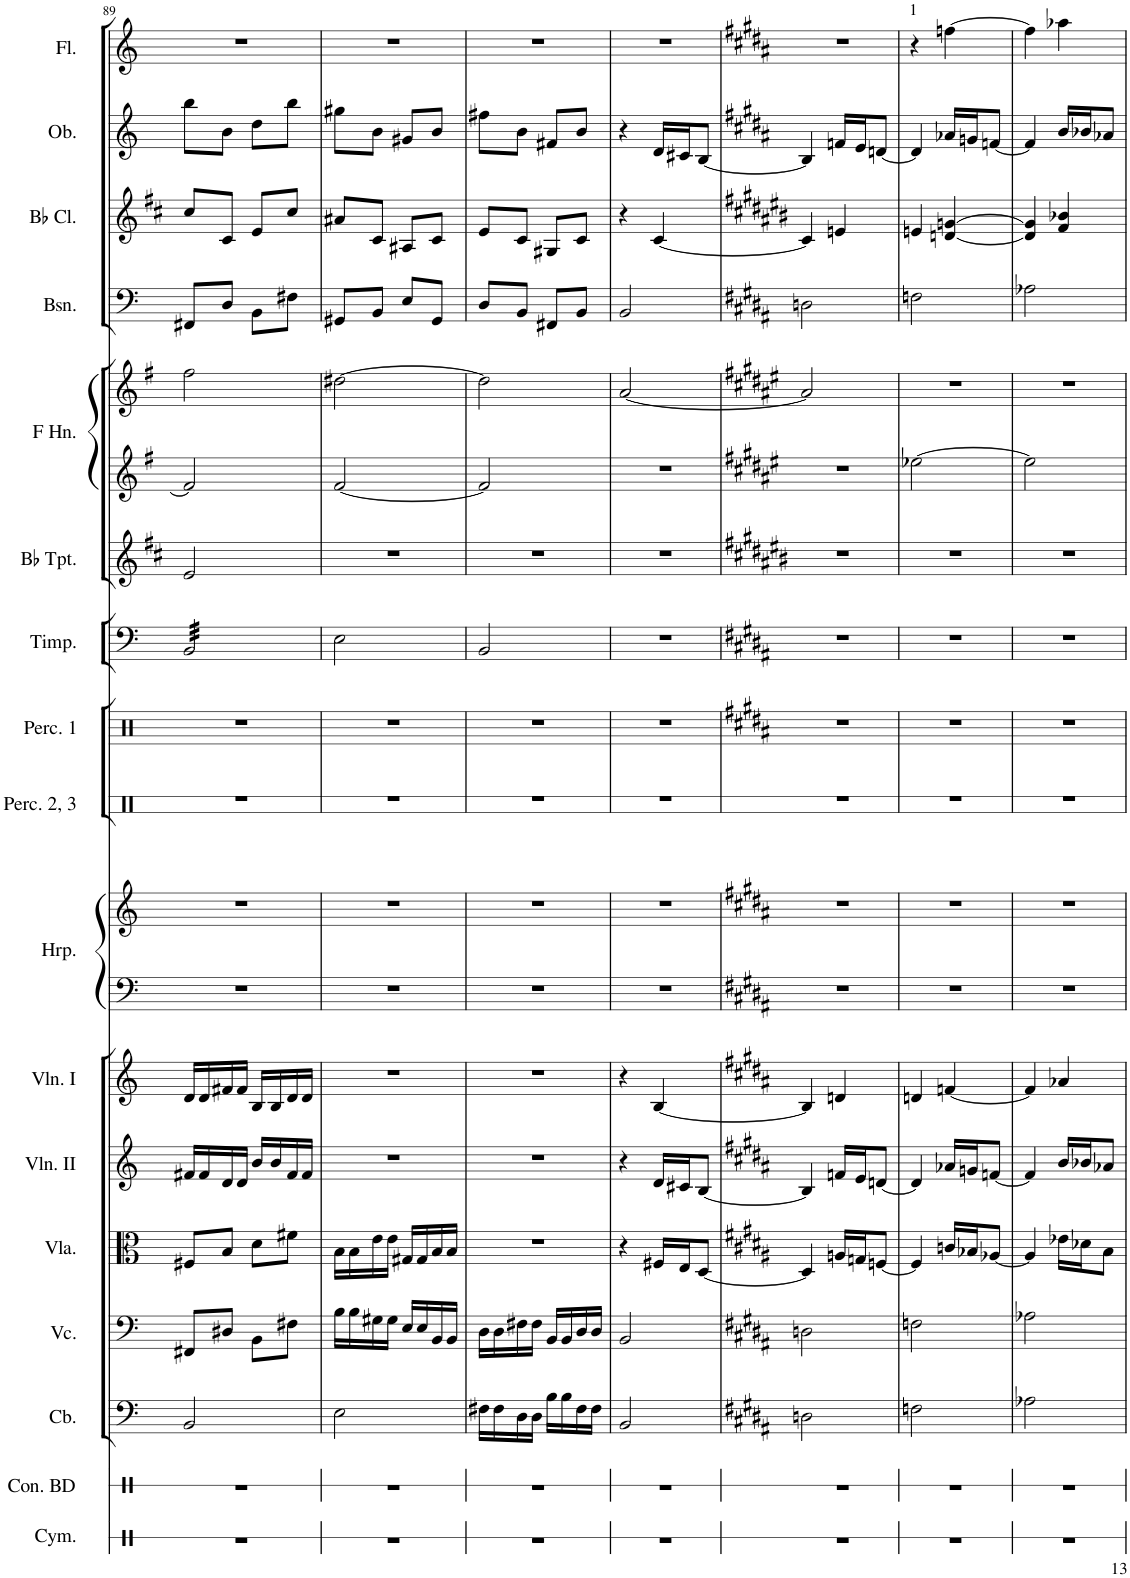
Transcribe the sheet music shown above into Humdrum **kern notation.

**kern	**kern	**kern	**kern	**kern	**kern	**kern	**kern	**kern	**kern	**kern	**kern	**kern	**kern	**kern	**kern	**kern	**kern	**kern
*part17	*part16	*part15	*part14	*part13	*part12	*part11	*part10	*part10	*part9	*part8	*part7	*part6	*part5	*part5	*part4	*part3	*part2	*part1
*staff19	*staff18	*staff17	*staff16	*staff15	*staff14	*staff13	*staff12	*staff11	*staff10	*staff9	*staff8	*staff7	*staff6	*staff5	*staff4	*staff3	*staff2	*staff1
*I"Cymbal	*I"Concert Bass Drum	*I"Contrabasses	*I"Violoncellos	*I"Violas	*I"Violins II	*I"Violins I	*I"Harp	*	*I"Percussion 2, 3	*I"Percussion 1	*I"Timpani	*I"Trumpets in Bb	*I"Horns in F	*	*I"Bassoons	*I"Clarinets in Bb	*I"Oboes	*I"Flutes
*I'Cym.	*I'Con. BD	*I'Cb.	*I'Vc.	*I'Vla.	*I'Vln. II	*I'Vln. I	*I'Hrp.	*	*I'Perc. 2, 3	*I'Perc. 1	*I'Timp.	*	*	*	*I'Bsn.	*	*I'Ob.	*I'Fl.
!!LO:PB:g=z
*clefX	*clefX	*clefF4	*clefF4	*clefC3	*clefG2	*clefG2	*clefF4	*clefG2	*clefX	*clefG2	*clefF4	*clefG2	*clefG2	*clefG2	*clefF4	*clefG2	*clefG2	*clefG2
*	*	*Trd7c12	*	*	*	*	*	*	*	*	*	*Trd1c2	*Trd4c7	*Trd4c7	*	*Trd1c2	*	*
*k[]	*k[]	*k[]	*k[]	*k[]	*k[]	*k[]	*k[]	*k[]	*k[]	*k[]	*k[]	*k[f#c#]	*k[f#]	*k[f#]	*k[]	*k[f#c#]	*k[]	*k[]
*M2/4	*M2/4	*M2/4	*M2/4	*M2/4	*M2/4	*M2/4	*M2/4	*M2/4	*M2/4	*M2/4	*M2/4	*M2/4	*M2/4	*M2/4	*M2/4	*M2/4	*M2/4	*M2/4
=89	=89	=89	=89	=89	=89	=89	=89	=89	=89	=89	=89	=89	=89	=89	=89	=89	=89	=89
*	*	*	*	*	*	*	*	*	*	*	*tremolo	*	*	*	*	*	*	*
2r	2r	2BB/	8FF#X/L	8F#X/L	16f#X/LL	16d/LL	2r	2r	2r	2r	32BB/LLL	2e/	2f#/]	2ff#\	8FF#X/L	8cc#/L	8bb\L	2r
.	.	.	.	.	.	.	.	.	.	.	32BB/	.	.	.	.	.	.	.
.	.	.	.	.	16f#/	16d/	.	.	.	.	32BB/	.	.	.	.	.	.	.
.	.	.	.	.	.	.	.	.	.	.	32BB/	.	.	.	.	.	.	.
.	.	.	8D#X/J	8B/J	16d/	16f#X/	.	.	.	.	32BB/	.	.	.	8D/J	8c#/J	8b\J	.
.	.	.	.	.	.	.	.	.	.	.	32BB/	.	.	.	.	.	.	.
.	.	.	.	.	16d/JJ	16f#/JJ	.	.	.	.	32BB/	.	.	.	.	.	.	.
.	.	.	.	.	.	.	.	.	.	.	32BB/	.	.	.	.	.	.	.
.	.	.	8BB\L	8d\L	16b/LL	16B/LL	.	.	.	.	32BB/	.	.	.	8BB\L	8e/L	8dd\L	.
.	.	.	.	.	.	.	.	.	.	.	32BB/	.	.	.	.	.	.	.
.	.	.	.	.	16b/	16B/	.	.	.	.	32BB/	.	.	.	.	.	.	.
.	.	.	.	.	.	.	.	.	.	.	32BB/	.	.	.	.	.	.	.
.	.	.	8F#X\J	8f#X\J	16f#/	16d/	.	.	.	.	32BB/	.	.	.	8F#X\J	8cc#/J	8bb\J	.
.	.	.	.	.	.	.	.	.	.	.	32BB/	.	.	.	.	.	.	.
.	.	.	.	.	16f#/JJ	16d/JJ	.	.	.	.	32BB/	.	.	.	.	.	.	.
.	.	.	.	.	.	.	.	.	.	.	32BB/JJJ	.	.	.	.	.	.	.
*	*	*	*	*	*	*	*	*	*	*	*Xtremolo	*	*	*	*	*	*	*
=90	=90	=90	=90	=90	=90	=90	=90	=90	=90	=90	=90	=90	=90	=90	=90	=90	=90	=90
2r	2r	2E\	16B\LL	16B\LL	2r	2r	2r	2r	2r	2r	2E\	2r	[2f#/	[2dd#X\	8GG#X/L	8a#X/L	8gg#X\L	2r
.	.	.	16B\	16B\	.	.	.	.	.	.	.	.	.	.	.	.	.	.
.	.	.	16G#X\	16e\	.	.	.	.	.	.	.	.	.	.	8BB/J	8c#/J	8b\J	.
.	.	.	16G#\JJ	16e\JJ	.	.	.	.	.	.	.	.	.	.	.	.	.	.
.	.	.	16E/LL	16G#X/LL	.	.	.	.	.	.	.	.	.	.	8E/L	8A#X/L	8g#X/L	.
.	.	.	16E/	16G#/	.	.	.	.	.	.	.	.	.	.	.	.	.	.
.	.	.	16BB/	16B/	.	.	.	.	.	.	.	.	.	.	8GG#/J	8c#/J	8b/J	.
.	.	.	16BB/JJ	16B/JJ	.	.	.	.	.	.	.	.	.	.	.	.	.	.
=91	=91	=91	=91	=91	=91	=91	=91	=91	=91	=91	=91	=91	=91	=91	=91	=91	=91	=91
2r	2r	16F#X\LL	16D\LL	2r	2r	2r	2r	2r	2r	2r	2BB/	2r	2f#/]	2dd#\]	8D/L	8e/L	8ff#X\L	2r
.	.	16F#\	16D\	.	.	.	.	.	.	.	.	.	.	.	.	.	.	.
.	.	16D\	16F#X\	.	.	.	.	.	.	.	.	.	.	.	8BB/J	8c#/J	8b\J	.
.	.	16D\JJ	16F#\JJ	.	.	.	.	.	.	.	.	.	.	.	.	.	.	.
.	.	16B\LL	16BB/LL	.	.	.	.	.	.	.	.	.	.	.	8FF#X/L	8G#X/L	8f#X/L	.
.	.	16B\	16BB/	.	.	.	.	.	.	.	.	.	.	.	.	.	.	.
.	.	16F#\	16D/	.	.	.	.	.	.	.	.	.	.	.	8BB/J	8c#/J	8b/J	.
.	.	16F#\JJ	16D/JJ	.	.	.	.	.	.	.	.	.	.	.	.	.	.	.
=92	=92	=92	=92	=92	=92	=92	=92	=92	=92	=92	=92	=92	=92	=92	=92	=92	=92	=92
2r	2r	2BB/	2BB/	4r	4r	4r	2r	2r	2r	2r	2r	2r	2r	[2a/	2BB/	4r	4r	2r
.	.	.	.	16F#X/LL	16d/LL	[4B/	.	.	.	.	.	.	.	.	.	[4c#/	16d/LL	.
.	.	.	.	16E/J	16c#X/J	.	.	.	.	.	.	.	.	.	.	.	16c#X/J	.
.	.	.	.	[8D/J	[8B/J	.	.	.	.	.	.	.	.	.	.	.	[8B/J	.
=93	=93	=93	=93	=93	=93	=93	=93	=93	=93	=93	=93	=93	=93	=93	=93	=93	=93	=93
*	*	*k[f#c#g#d#a#]	*k[f#c#g#d#a#]	*k[f#c#g#d#a#]	*k[f#c#g#d#a#]	*k[f#c#g#d#a#]	*k[f#c#g#d#a#]	*k[f#c#g#d#a#]	*	*k[f#c#g#d#a#]	*k[f#c#g#d#a#]	*k[f#c#g#d#a#e#b#]	*k[f#c#g#d#a#e#]	*k[f#c#g#d#a#e#]	*k[f#c#g#d#a#]	*k[f#c#g#d#a#e#b#]	*k[f#c#g#d#a#]	*k[f#c#g#d#a#]
2r	2r	2Dn\	2Dn\	4D/]	4B/]	4B/]	2r	2r	2r	2r	2r	2r	2r	2a/]	2Dn\	4c#/]	4B/]	2r
.	.	.	.	16An/LL	16fn/LL	4dn/	.	.	.	.	.	.	.	.	.	4en/	16fn/LL	.
.	.	.	.	16Gn/J	16e/J	.	.	.	.	.	.	.	.	.	.	.	16e/J	.
.	.	.	.	[8Fn/J	[8dn/J	.	.	.	.	.	.	.	.	.	.	.	[8dn/J	.
=94	=94	=94	=94	=94	=94	=94	=94	=94	=94	=94	=94	=94	=94	=94	=94	=94	=94	=94
!	!	!	!	!	!	!	!	!	!	!	!	!	!	!	!	!	!	!LO:TX:a:t=1
2r	2r	2Fn\	2Fn\	4F/]	4d/]	4dn/	2r	2r	2r	2r	2r	2r	[2ee-X\	2r	2Fn\	4en/	4d/]	4r
.	.	.	.	16cn/LL	16a-X/LL	[4fn/	.	.	.	.	.	.	.	.	.	[4dn/ [4gn/	16a-X/LL	[4ffn\
.	.	.	.	16B-X/J	16gn/J	.	.	.	.	.	.	.	.	.	.	.	16gn/J	.
.	.	.	.	[8A-X/J	[8fn/J	.	.	.	.	.	.	.	.	.	.	.	[8fn/J	.
=95	=95	=95	=95	=95	=95	=95	=95	=95	=95	=95	=95	=95	=95	=95	=95	=95	=95	=95
2r	2r	2A-X\	2A-X\	4A-/]	4f/]	4f/]	2r	2r	2r	2r	2r	2r	2ee-\]	2r	2A-X\	4d/] 4g/]	4f/]	4ff\]
.	.	.	.	16e-X\LL	16b/LL	4a-X/	.	.	.	.	.	.	.	.	.	4f#/ 4b-X/	16b/LL	4aa-X\
.	.	.	.	16d-X\J	16b-X/J	.	.	.	.	.	.	.	.	.	.	.	16b-X/J	.
.	.	.	.	8B\J	8a-X/J	.	.	.	.	.	.	.	.	.	.	.	8a-X/J	.
=	=	=	=	=	=	=	=	=	=	=	=	=	=	=	=	=	=	=
*-	*-	*-	*-	*-	*-	*-	*-	*-	*-	*-	*-	*-	*-	*-	*-	*-	*-	*-
